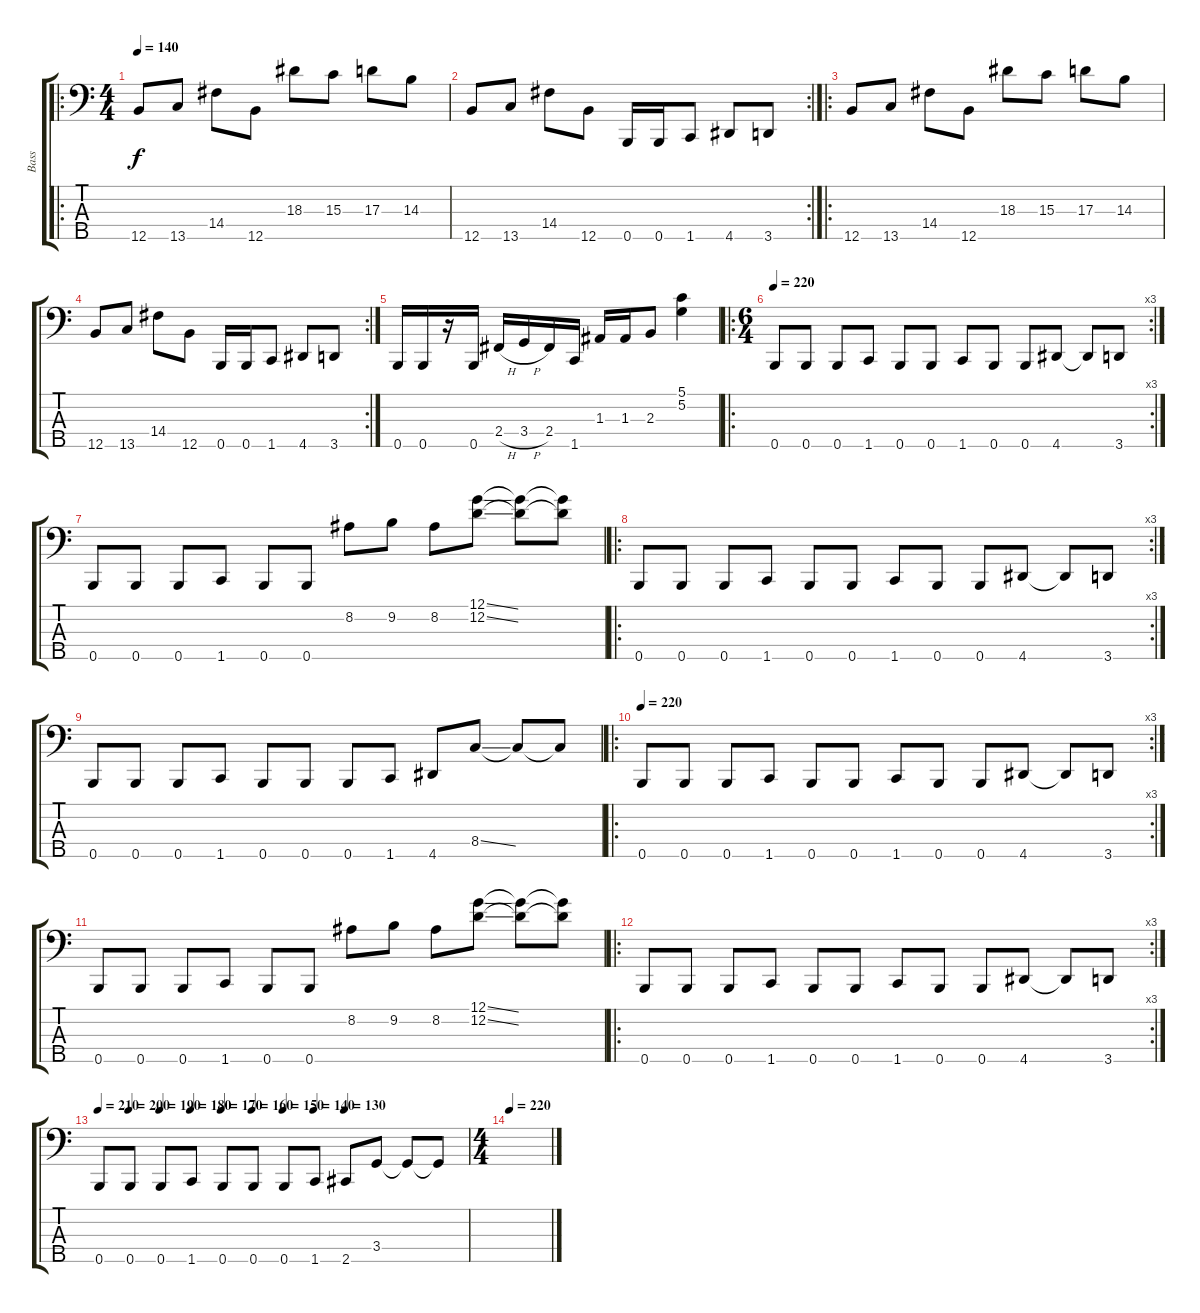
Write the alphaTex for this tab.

\track ("Bass" "Bass") {instrument electricbassfinger}
\staff {score tabs}
\tuning (G2 D2 A1 E1 B0) {hide}
\ro
\ts (4 4)
\tempo 140
\clef f4
\ks c
12.5.8{dy f instrument electricbassfinger} 13.5.8 14.4.8 12.5.8 18.3.8 15.3.8 17.3.8 14.3.8 |
\rc 2
12.5.8 13.5.8 14.4.8 12.5.8 0.5.16 0.5.16 1.5.8 4.5.8 3.5.8 |
\ro
12.5.8 13.5.8 14.4.8 12.5.8 18.3.8 15.3.8 17.3.8 14.3.8 |
\rc 2
12.5.8 13.5.8 14.4.8 12.5.8 0.5.16 0.5.16 1.5.8 4.5.8 3.5.8 |
0.5.16 0.5.16 r.16 0.5.16 2.4{h}.16 3.4{h}.16 2.4.16 1.5.16 1.3.16 1.3.16 2.3.8 (5.1 5.2).4 |
\ro
\rc 3
\ts (6 4)
\tempo 220
0.5.8 0.5.8 0.5.8 1.5.8 0.5.8 0.5.8 1.5.8 0.5.8 0.5.8 4.5.8 4.5{t}.8 3.5.8 |
0.5.8 0.5.8 0.5.8 1.5.8 0.5.8 0.5.8 8.2.8 9.2.8 8.2.8 (12.1{ss} 12.2{ss}).8 (12.1{t} 12.2{t}).8 (12.1{t} 12.2{t}).8 |
\ro
\rc 3
0.5.8 0.5.8 0.5.8 1.5.8 0.5.8 0.5.8 1.5.8 0.5.8 0.5.8 4.5.8 4.5{t}.8 3.5.8 |
0.5.8 0.5.8 0.5.8 1.5.8 0.5.8 0.5.8 0.5.8 1.5.8 4.5.8 8.4{ss}.8 8.4{t}.8 8.4{t}.8 |
\ro
\rc 3
\tempo 220
0.5.8 0.5.8 0.5.8 1.5.8 0.5.8 0.5.8 1.5.8 0.5.8 0.5.8 4.5.8 4.5{t}.8 3.5.8 |
0.5.8 0.5.8 0.5.8 1.5.8 0.5.8 0.5.8 8.2.8 9.2.8 8.2.8 (12.1{ss} 12.2{ss}).8 (12.1{t} 12.2{t}).8 (12.1{t} 12.2{t}).8 |
\ro
\rc 3
0.5.8 0.5.8 0.5.8 1.5.8 0.5.8 0.5.8 1.5.8 0.5.8 0.5.8 4.5.8 4.5{t}.8 3.5.8 |
\tempo 210
\tempo (200 0.08333333333333333)
\tempo (190 0.16666666666666666)
\tempo (180 0.25)
\tempo (170 0.3333333333333333)
\tempo (160 0.4166666666666667)
\tempo (150 0.5)
\tempo (140 0.5833333333333334)
\tempo (130 0.6666666666666666)
0.5.8 0.5.8 0.5.8 1.5.8 0.5.8 0.5.8 0.5.8 1.5.8 2.5.8 3.4.8 3.4{t}.8 3.4{t}.8 |
\ts (4 4)
\tempo 220
